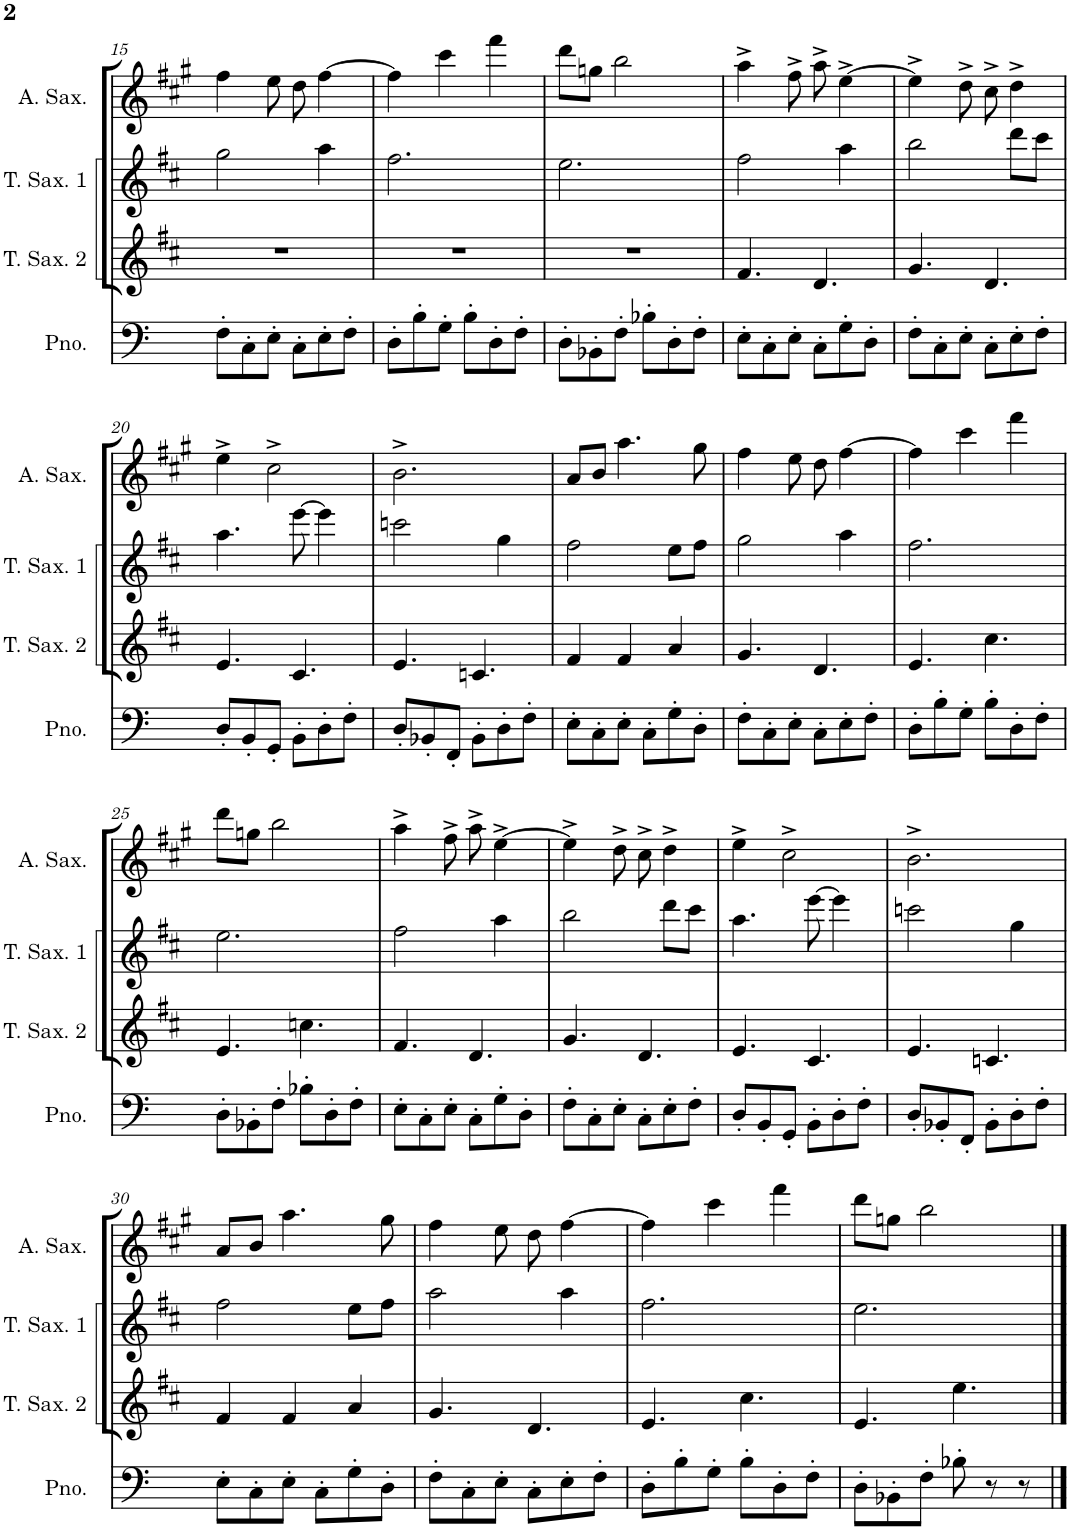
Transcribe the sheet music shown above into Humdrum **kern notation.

**kern	**kern	**kern	**kern
*part4	*part3	*part2	*part1
*staff4	*staff3	*staff2	*staff1
*I"Piano	*I"Tenor Saxophone 2	*I"Tenor Saxophone 1	*I"Alto Saxophone
*I'Pno.	*I'T. Sax. 2	*I'T. Sax. 1	*I'A. Sax.
!!LO:PB:g=z
*clefF4	*clefG2	*clefG2	*clefG2
*	*Trd8c14	*Trd8c14	*Trd5c9
*k[]	*k[f#c#]	*k[f#c#]	*k[f#c#g#]
*M6/8	*M6/8	*M6/8	*M6/8
=15	=15	=15	=15
8F'\L	2.r	2gg\	4ff#\
8C'\	.	.	.
8E'\J	.	.	8ee\
8C'\L	.	.	8dd\
8E'\	.	4aa\	[4ff#\
8F'\J	.	.	.
=16	=16	=16	=16
8D'\L	2.r	2.ff#\	4ff#\]
8B'\	.	.	.
8G'\J	.	.	4ccc#\
8B'\L	.	.	.
8D'\	.	.	4fff#\
8F'\J	.	.	.
=17	=17	=17	=17
8D'\L	2.r	2.ee\	8ddd\L
8BB-X'\	.	.	8ggn\J
8F'\J	.	.	2bb\
8B-X'\L	.	.	.
8D'\	.	.	.
8F'\J	.	.	.
=18	=18	=18	=18
8E'\L	4.f#/	2ff#\	4aa^\
8C'\	.	.	.
8E'\J	.	.	8ff#^\
8C'\L	4.d/	.	8aa^\
8G'\	.	4aa\	[4ee^\
8D'\J	.	.	.
=19	=19	=19	=19
8F'\L	4.g/	2bb\	4ee^\]
8C'\	.	.	.
8E'\J	.	.	8dd^\
8C'\L	4.d/	.	8cc#^\
8E'\	.	8ddd\L	4dd^\
8F'\J	.	8ccc#\J	.
!!LO:LB:g=z
=20	=20	=20	=20
8D'/L	4.e/	4.aa\	4ee^\
8BB'/	.	.	.
8GG'/J	.	.	2cc#^\
8BB'\L	4.c#/	[8eee\	.
8D'\	.	4eee\]	.
8F'\J	.	.	.
=21	=21	=21	=21
8D'/L	4.e/	2cccn\	2.b^\
8BB-X'/	.	.	.
8FF'/J	.	.	.
8BB-'\L	4.cn/	.	.
8D'\	.	4gg\	.
8F'\J	.	.	.
=22	=22	=22	=22
8E'\L	4f#/	2ff#\	8a/L
8C'\	.	.	8b/J
8E'\J	4f#/	.	4.aa\
8C'\L	.	.	.
8G'\	4a/	8ee\L	.
8D'\J	.	8ff#\J	8gg#\
=23	=23	=23	=23
8F'\L	4.g/	2gg\	4ff#\
8C'\	.	.	.
8E'\J	.	.	8ee\
8C'\L	4.d/	.	8dd\
8E'\	.	4aa\	[4ff#\
8F'\J	.	.	.
=24	=24	=24	=24
8D'\L	4.e/	2.ff#\	4ff#\]
8B'\	.	.	.
8G'\J	.	.	4ccc#\
8B'\L	4.cc#\	.	.
8D'\	.	.	4fff#\
8F'\J	.	.	.
!!LO:LB:g=z
=25	=25	=25	=25
8D'\L	4.e/	2.ee\	8ddd\L
8BB-X'\	.	.	8ggn\J
8F'\J	.	.	2bb\
8B-X'\L	4.ccn\	.	.
8D'\	.	.	.
8F'\J	.	.	.
=26	=26	=26	=26
8E'\L	4.f#/	2ff#\	4aa^\
8C'\	.	.	.
8E'\J	.	.	8ff#^\
8C'\L	4.d/	.	8aa^\
8G'\	.	4aa\	[4ee^\
8D'\J	.	.	.
=27	=27	=27	=27
8F'\L	4.g/	2bb\	4ee^\]
8C'\	.	.	.
8E'\J	.	.	8dd^\
8C'\L	4.d/	.	8cc#^\
8E'\	.	8ddd\L	4dd^\
8F'\J	.	8ccc#\J	.
=28	=28	=28	=28
8D'/L	4.e/	4.aa\	4ee^\
8BB'/	.	.	.
8GG'/J	.	.	2cc#^\
8BB'\L	4.c#/	[8eee\	.
8D'\	.	4eee\]	.
8F'\J	.	.	.
=29	=29	=29	=29
8D'/L	4.e/	2cccn\	2.b^\
8BB-X'/	.	.	.
8FF'/J	.	.	.
8BB-'\L	4.cn/	.	.
8D'\	.	4gg\	.
8F'\J	.	.	.
!!LO:LB:g=z
=30	=30	=30	=30
8E'\L	4f#/	2ff#\	8a/L
8C'\	.	.	8b/J
8E'\J	4f#/	.	4.aa\
8C'\L	.	.	.
8G'\	4a/	8ee\L	.
8D'\J	.	8ff#\J	8gg#\
=31	=31	=31	=31
8F'\L	4.g/	2aa\	4ff#\
8C'\	.	.	.
8E'\J	.	.	8ee\
8C'\L	4.d/	.	8dd\
8E'\	.	4aa\	[4ff#\
8F'\J	.	.	.
=32	=32	=32	=32
8D'\L	4.e/	2.ff#\	4ff#\]
8B'\	.	.	.
8G'\J	.	.	4ccc#\
8B'\L	4.cc#\	.	.
8D'\	.	.	4fff#\
8F'\J	.	.	.
=33	=33	=33	=33
8D'\L	4.e/	2.ee\	8ddd\L
8BB-X'\	.	.	8ggn\J
8F'\J	.	.	2bb\
8B-X'\	4.ee\	.	.
8r	.	.	.
8r	.	.	.
==	==	==	==
*-	*-	*-	*-
